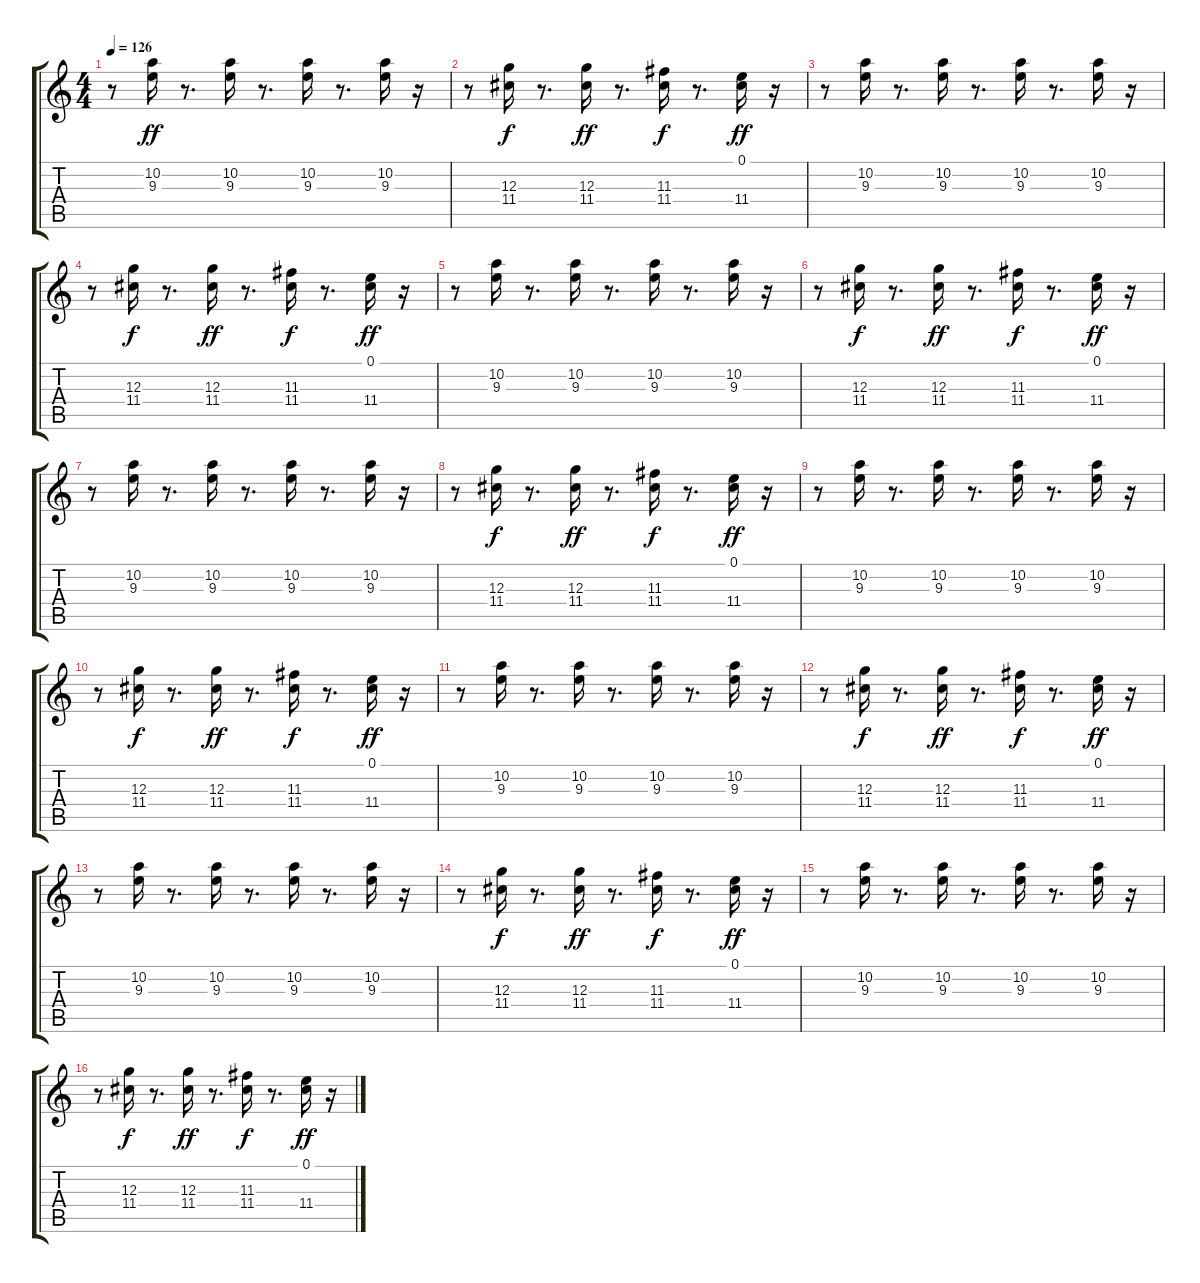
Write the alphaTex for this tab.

\track "" {instrument acousticguitarsteel}
\staff {score tabs}
\tuning (E4 B3 G3 D3 A2 E2) {hide}
\ts (4 4)
\tempo 126
\clef g2
\ks c
r.8{dy ff} (10.2 9.3).16 r.8{d} (10.2 9.3).16 r.8{d} (10.2 9.3).16 r.8{d} (10.2 9.3).16 r.16 |
r.8 (12.3 11.4).16{dy f} r.8{d} (12.3 11.4).16{dy ff} r.8{d} (11.3 11.4).16{dy f} r.8{d} (0.1 11.4).16{dy ff} r.16 |
r.8 (10.2 9.3).16 r.8{d} (10.2 9.3).16 r.8{d} (10.2 9.3).16 r.8{d} (10.2 9.3).16 r.16 |
r.8 (12.3 11.4).16{dy f} r.8{d} (12.3 11.4).16{dy ff} r.8{d} (11.3 11.4).16{dy f} r.8{d} (0.1 11.4).16{dy ff} r.16 |
r.8 (10.2 9.3).16 r.8{d} (10.2 9.3).16 r.8{d} (10.2 9.3).16 r.8{d} (10.2 9.3).16 r.16 |
r.8 (12.3 11.4).16{dy f} r.8{d} (12.3 11.4).16{dy ff} r.8{d} (11.3 11.4).16{dy f} r.8{d} (0.1 11.4).16{dy ff} r.16 |
r.8 (10.2 9.3).16 r.8{d} (10.2 9.3).16 r.8{d} (10.2 9.3).16 r.8{d} (10.2 9.3).16 r.16 |
r.8 (12.3 11.4).16{dy f} r.8{d} (12.3 11.4).16{dy ff} r.8{d} (11.3 11.4).16{dy f} r.8{d} (0.1 11.4).16{dy ff} r.16 |
r.8 (10.2 9.3).16 r.8{d} (10.2 9.3).16 r.8{d} (10.2 9.3).16 r.8{d} (10.2 9.3).16 r.16 |
r.8 (12.3 11.4).16{dy f} r.8{d} (12.3 11.4).16{dy ff} r.8{d} (11.3 11.4).16{dy f} r.8{d} (0.1 11.4).16{dy ff} r.16 |
r.8 (10.2 9.3).16 r.8{d} (10.2 9.3).16 r.8{d} (10.2 9.3).16 r.8{d} (10.2 9.3).16 r.16 |
r.8 (12.3 11.4).16{dy f} r.8{d} (12.3 11.4).16{dy ff} r.8{d} (11.3 11.4).16{dy f} r.8{d} (0.1 11.4).16{dy ff} r.16 |
r.8 (10.2 9.3).16 r.8{d} (10.2 9.3).16 r.8{d} (10.2 9.3).16 r.8{d} (10.2 9.3).16 r.16 |
r.8 (12.3 11.4).16{dy f} r.8{d} (12.3 11.4).16{dy ff} r.8{d} (11.3 11.4).16{dy f} r.8{d} (0.1 11.4).16{dy ff} r.16 |
r.8 (10.2 9.3).16 r.8{d} (10.2 9.3).16 r.8{d} (10.2 9.3).16 r.8{d} (10.2 9.3).16 r.16 |
r.8 (12.3 11.4).16{dy f} r.8{d} (12.3 11.4).16{dy ff} r.8{d} (11.3 11.4).16{dy f} r.8{d} (0.1 11.4).16{dy ff} r.16
